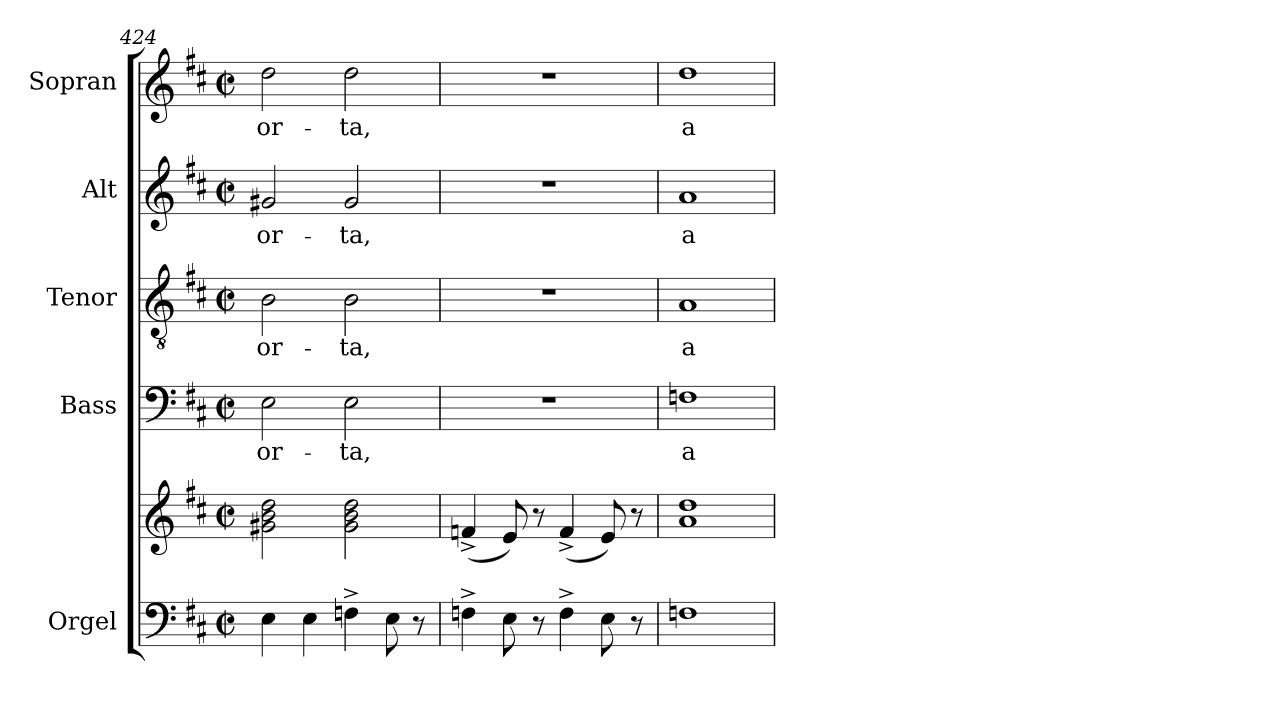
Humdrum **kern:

**kern	**kern	**kern	**text	**kern	**text	**kern	**text	**kern	**text
*part5	*part5	*part4	*part4	*part3	*part3	*part2	*part2	*part1	*part1
*staff6	*staff5	*staff4	*staff4	*staff3	*staff3	*staff2	*staff2	*staff1	*staff1
*I"Orgel	*	*I"Bass	*	*I"Tenor	*	*I"Alt	*	*I"Sopran	*
*I'Org.	*	*I'B.	*	*I'T.	*	*I'A.	*	*I'S.	*
*clefF4	*clefG2	*clefF4	*	*clefGv2	*	*clefG2	*	*clefG2	*
*k[f#c#]	*k[f#c#]	*k[f#c#]	*	*k[f#c#]	*	*k[f#c#]	*	*k[f#c#]	*
*D:	*D:	*D:	*	*D:	*	*D:	*	*D:	*
*M2/2	*M2/2	*M2/2	*	*M2/2	*	*M2/2	*	*M2/2	*
*met(c|)	*met(c|)	*met(c|)	*	*met(c|)	*	*met(c|)	*	*met(c|)	*
=424	=424	=424	=424	=424	=424	=424	=424	=424	=424
!	!	!	!LO:LY:b	!	!LO:LY:b	!	!LO:LY:b	!	!LO:LY:b
4E\	2g#X\ 2b\ 2dd\	2E\	or-	2B\	or-	2g#X/	or-	2dd\	or-
4E\	.	.	.	.	.	.	.	.	.
!	!	!	!LO:LY:b	!	!LO:LY:b	!	!LO:LY:b	!	!LO:LY:b
4Fn^>\	2g#\ 2b\ 2dd\	2E\	-ta,	2B\	-ta,	2g#/	-ta,	2dd\	-ta,
8E\	.	.	.	.	.	.	.	.	.
8r	.	.	.	.	.	.	.	.	.
=425	=425	=425	=425	=425	=425	=425	=425	=425	=425
4Fn^>\	(<4fn^</	1r	.	1r	.	1r	.	1r	.
8E\	8e/)	.	.	.	.	.	.	.	.
8r	8r	.	.	.	.	.	.	.	.
4F^>\	(<4f^</	.	.	.	.	.	.	.	.
8E\	8e/)	.	.	.	.	.	.	.	.
8r	8r	.	.	.	.	.	.	.	.
=426	=426	=426	=426	=426	=426	=426	=426	=426	=426
!	!	!	!LO:LY:b	!	!LO:LY:b	!	!LO:LY:b	!	!LO:LY:b
1Fn	1a 1dd	1Fn	a	1A	a	1a	a	1dd	a
=	=	=	=	=	=	=	=	=	=
*-	*-	*-	*-	*-	*-	*-	*-	*-	*-
